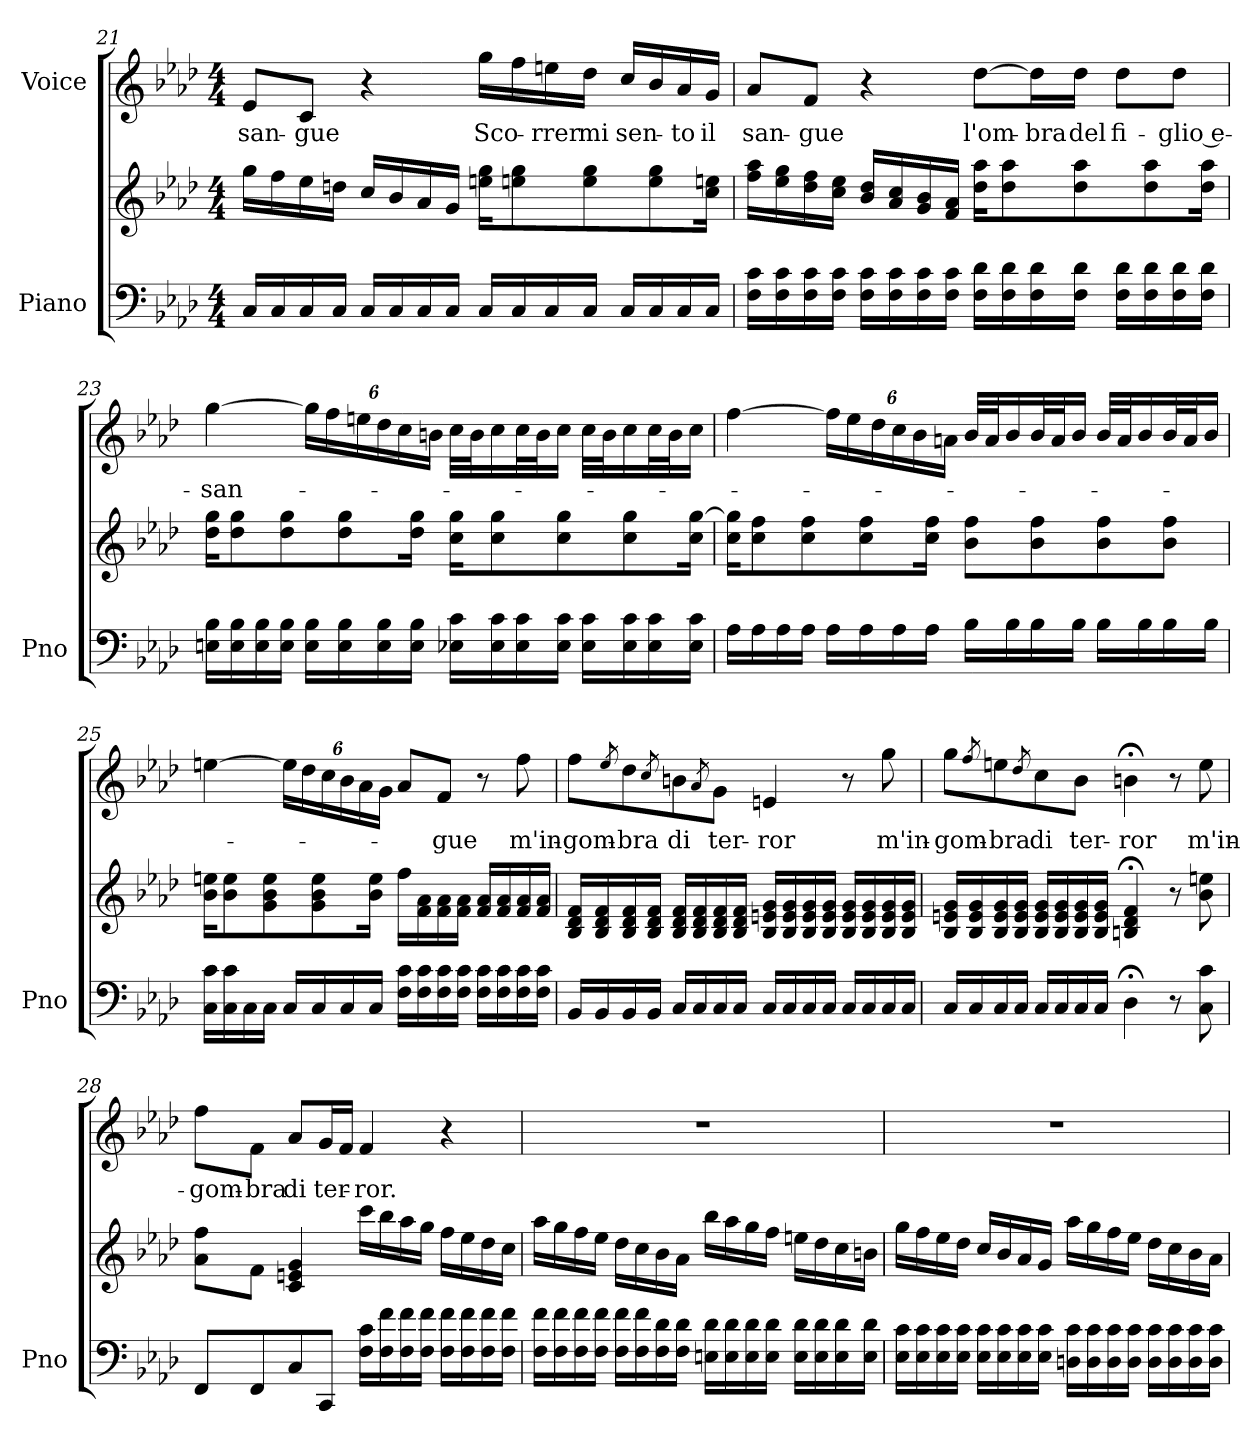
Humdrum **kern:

**kern	**kern	**kern	**text
*part2	*part2	*part1	*part1
*staff3	*staff2	*staff1	*staff1
*I"Piano	*	*I"Voice	*
*I'Pno	*	*	*
*clefF4	*clefG2	*clefG2	*
*k[b-e-a-d-]	*k[b-e-a-d-]	*k[b-e-a-d-]	*
*M4/4	*M4/4	*M4/4	*
=21	=21	=21	=21
!	!	!	!LO:LY:b
16C/LL	16gg\LL	8e-/L	san-
16C/	16ff\	.	.
!	!	!	!LO:LY:b
16C/	16ee-\	8c/J	-gue
16C/JJ	16ddn\JJ	.	.
16C/LL	16cc/LL	4r	.
16C/	16b-/	.	.
16C/	16a-/	.	.
16C/JJ	16g/JJ	.	.
!	!	!	!LO:LY:b
16C/LL	16een\ 16gg\KL	16gg\LL	Sco-
16C/	8een\ 8gg\	16ff\	.
!	!	!	!LO:LY:b
16C/	.	16een\	-rrer
!	!	!	!LO:LY:b
16C/JJ	8ee\ 8gg\	16dd-\JJ	mi
!	!	!	!LO:LY:b
16C/LL	.	16cc/LL	sen-
16C/	8ee\ 8gg\	16b-/	.
!	!	!	!LO:LY:b
16C/	.	16a-/	-to
!	!	!	!LO:LY:b
16C/JJ	16cc\ 16een\Jk	16g/JJ	il
!!LO:LB:g=z
=22	=22	=22	=22
!	!	!	!LO:LY:b
16F\ 16c\LL	16ff\ 16aa-\LL	8a-/L	san-
16F\ 16c\	16ee-\ 16gg\	.	.
!	!	!	!LO:LY:b
16F\ 16c\	16dd-\ 16ff\	8f/J	-gue
16F\ 16c\JJ	16cc\ 16ee-\JJ	.	.
16F\ 16c\LL	16b-/ 16dd-/LL	4r	.
16F\ 16c\	16a-/ 16cc/	.	.
16F\ 16c\	16g/ 16b-/	.	.
16F\ 16c\JJ	16f/ 16a-/JJ	.	.
!	!	!	!LO:LY:b
16F\ 16d-\LL	16dd-\ 16aa-\KL	[8dd-\L	l'om-
16F\ 16d-\	8dd-\ 8aa-\	.	.
!	!	!	!LO:LY:b
16F\ 16d-\	.	16dd-\L]	-bra
!	!	!	!LO:LY:b
16F\ 16d-\JJ	8dd-\ 8aa-\	16dd-\JJ	del
!	!	!	!LO:LY:b
16F\ 16d-\LL	.	8dd-\L	fi-
16F\ 16d-\	8dd-\ 8aa-\	.	.
!	!	!	!LO:LY:b
16F\ 16d-\	.	8dd-\J	-glio e-
16F\ 16d-\JJ	16dd-\ 16aa-\Jk	.	.
=23	=23	=23	=23
!	!	!	!LO:LY:b
16En\ 16B-\LL	16dd-\ 16gg\KL	[4gg\	-san-
16E\ 16B-\	8dd-\ 8gg\	.	.
16E\ 16B-\	.	.	.
16E\ 16B-\JJ	8dd-\ 8gg\	.	.
*	*	*Xbrackettup	*
16E\ 16B-\LL	.	24gg\LL]	.
.	.	24ff\	.
16E\ 16B-\	8dd-\ 8gg\	.	.
.	.	24een\	.
16E\ 16B-\	.	24dd-\	.
.	.	24cc\	.
16E\ 16B-\JJ	16dd-\ 16gg\Jk	.	.
.	.	24bn\JJ	.
16E-X\ 16c\LL	16cc\ 16gg\KL	32cc\LLL	.
.	.	32b\J	.
16E-\ 16c\	8cc\ 8gg\	16cc\	.
16E-\ 16c\	.	32cc\L	.
.	.	32b\J	.
16E-\ 16c\JJ	8cc\ 8gg\	16cc\JJ	.
16E-\ 16c\LL	.	32cc\LLL	.
.	.	32b\J	.
16E-\ 16c\	8cc\ 8gg\	16cc\	.
16E-\ 16c\	.	32cc\L	.
.	.	32b\J	.
16E-\ 16c\JJ	16cc\ [16gg\Jk	16cc\JJ	.
!!LO:PB:g=z
=24	=24	=24	=24
16A-\LL	16cc\ 16gg\]KL	[4ff\	.
16A-\	8cc\ 8ff\	.	.
16A-\	.	.	.
16A-\JJ	8cc\ 8ff\	.	.
16A-\LL	.	24ff\LL]	.
.	.	24ee-\	.
16A-\	8cc\ 8ff\	.	.
.	.	24dd-\	.
16A-\	.	24cc\	.
.	.	24b-\	.
16A-\JJ	16cc\ 16ff\Jk	.	.
.	.	24an\JJ	.
16B-\LL	8b-\ 8ff\L	32b-/LLL	.
.	.	32a/J	.
16B-\	.	16b-/	.
16B-\	8b-\ 8ff\	32b-/L	.
.	.	32a/J	.
16B-\JJ	.	16b-/JJ	.
16B-\LL	8b-\ 8ff\	32b-/LLL	.
.	.	32a/J	.
16B-\	.	16b-/	.
16B-\	8b-\ 8ff\J	32b-/L	.
.	.	32a/J	.
16B-\JJ	.	16b-/JJ	.
=25	=25	=25	=25
16C\ 16c\LL	16b-\ 16een\KL	[4een\	.
16C\ 16c\	8b-\ 8ee\	.	.
16C\	.	.	.
16C\JJ	8g\ 8b-\ 8ee\	.	.
16C/LL	.	24ee\LL]	.
.	.	24dd-\	.
16C/	8g\ 8b-\ 8ee\	.	.
.	.	24cc\	.
16C/	.	24b-\	.
.	.	24a-\	.
16C/JJ	16b-\ 16ee\Jk	.	.
.	.	24g\JJ	.
16F\ 16c\LL	16ff\LL	8a-/L	.
16F\ 16c\	16f\ 16a-\	.	.
!	!	!	!LO:LY:b
16F\ 16c\	16f\ 16a-\	8f/J	-gue
16F\ 16c\JJ	16f\ 16a-\JJ	.	.
16F\ 16c\LL	16f/ 16a-/LL	8r	.
16F\ 16c\	16f/ 16a-/	.	.
!	!	!	!LO:LY:b
16F\ 16c\	16f/ 16a-/	8ff\	m'in-
16F\ 16c\JJ	16f/ 16a-/JJ	.	.
!!LO:LB:g=z
=26	=26	=26	=26
!	!	!	!LO:LY:b
16BB-/LL	16B-/ 16d-/ 16f/LL	8ff\L	-gom-
16BB-/	16B-/ 16d-/ 16f/	.	.
.	.	8qee-/	.
!	!	!	!LO:LY:b
16BB-/	16B-/ 16d-/ 16f/	8dd-\	-bra
16BB-/JJ	16B-/ 16d-/ 16f/JJ	.	.
.	.	8qcc/	.
!	!	!	!LO:LY:b
16C/LL	16B-/ 16d-/ 16f/LL	8bn\	di
16C/	16B-/ 16d-/ 16f/	.	.
.	.	8qa-/	.
!	!	!	!LO:LY:b
16C/	16B-/ 16d-/ 16f/	8g\J	ter-
16C/JJ	16B-/ 16d-/ 16f/JJ	.	.
!	!	!	!LO:LY:b
16C/LL	16B-/ 16en/ 16g/LL	4en/	-ror
16C/	16B-/ 16e/ 16g/	.	.
16C/	16B-/ 16e/ 16g/	.	.
16C/JJ	16B-/ 16e/ 16g/JJ	.	.
16C/LL	16B-/ 16e/ 16g/LL	8r	.
16C/	16B-/ 16e/ 16g/	.	.
!	!	!	!LO:LY:b
16C/	16B-/ 16e/ 16g/	8gg\	m'in-
16C/JJ	16B-/ 16e/ 16g/JJ	.	.
=27	=27	=27	=27
!	!	!	!LO:LY:b
16C/LL	16B-/ 16en/ 16g/LL	8gg\L	-gom-
16C/	16B-/ 16e/ 16g/	.	.
.	.	8qff/	.
!	!	!	!LO:LY:b
16C/	16B-/ 16e/ 16g/	8een\	-bra
16C/JJ	16B-/ 16e/ 16g/JJ	.	.
.	.	8qdd-/	.
!	!	!	!LO:LY:b
16C/LL	16B-/ 16e/ 16g/LL	8cc\	di
16C/	16B-/ 16e/ 16g/	.	.
!	!	!	!LO:LY:b
16C/	16B-/ 16e/ 16g/	8b-\J	ter-
16C/JJ	16B-/ 16e/ 16g/JJ	.	.
!	!	!	!LO:LY:b
4D-;<\	4Bn/;< 4d-/;< 4f/;<	4bn;<\	-ror
8r	8r	8r	.
!	!	!	!LO:LY:b
8C\ 8c\	8b-\ 8een\	8ee\	m'in-
!!LO:LB:g=z
=28	=28	=28	=28
!	!	!	!LO:LY:b
8FF/L	8a-\ 8ff\L	8ff\L	-gom-
!	!	!	!LO:LY:b
8FF/	8f\J	8f\J	-bra
!	!	!	!LO:LY:b
8C/	4c/ 4en/ 4g/	8a-/L	di
!	!	!	!LO:LY:b
8CC/J	.	16g/L	ter-
.	.	16f/JJ	.
!	!	!	!LO:LY:b
16F\ 16c\LL	16ccc\LL	4f/	-ror.
16F\ 16f\	16bb-\	.	.
16F\ 16f\	16aa-\	.	.
16F\ 16f\JJ	16gg\JJ	.	.
16F\ 16f\LL	16ff\LL	4r	.
16F\ 16f\	16ee-\	.	.
16F\ 16f\	16dd-\	.	.
16F\ 16f\JJ	16cc\JJ	.	.
=29	=29	=29	=29
16F\ 16f\LL	16aa-\LL	1r	.
16F\ 16f\	16gg\	.	.
16F\ 16f\	16ff\	.	.
16F\ 16f\JJ	16ee-\JJ	.	.
16F\ 16f\LL	16dd-\LL	.	.
16F\ 16f\	16cc\	.	.
16F\ 16d-\	16b-\	.	.
16F\ 16d-\JJ	16a-\JJ	.	.
16En\ 16d-\LL	16bb-\LL	.	.
16E\ 16d-\	16aa-\	.	.
16E\ 16d-\	16gg\	.	.
16E\ 16d-\JJ	16ff\JJ	.	.
16E\ 16d-\LL	16een\LL	.	.
16E\ 16d-\	16dd-\	.	.
16E\ 16d-\	16cc\	.	.
16E\ 16d-\JJ	16bn\JJ	.	.
!!LO:PB:g=z
=30	=30	=30	=30
16E-\ 16c\LL	16gg\LL	1r	.
16E-\ 16c\	16ff\	.	.
16E-\ 16c\	16ee-\	.	.
16E-\ 16c\JJ	16dd-\JJ	.	.
16E-\ 16c\LL	16cc/LL	.	.
16E-\ 16c\	16b-/	.	.
16E-\ 16c\	16a-/	.	.
16E-\ 16c\JJ	16g/JJ	.	.
16Dn\ 16c\LL	16aa-\LL	.	.
16D\ 16c\	16gg\	.	.
16D\ 16c\	16ff\	.	.
16D\ 16c\JJ	16ee-\JJ	.	.
16D\ 16c\LL	16dd-\LL	.	.
16D\ 16c\	16cc\	.	.
16D\ 16c\	16b-\	.	.
16D\ 16c\JJ	16a-\JJ	.	.
=	=	=	=
*-	*-	*-	*-
